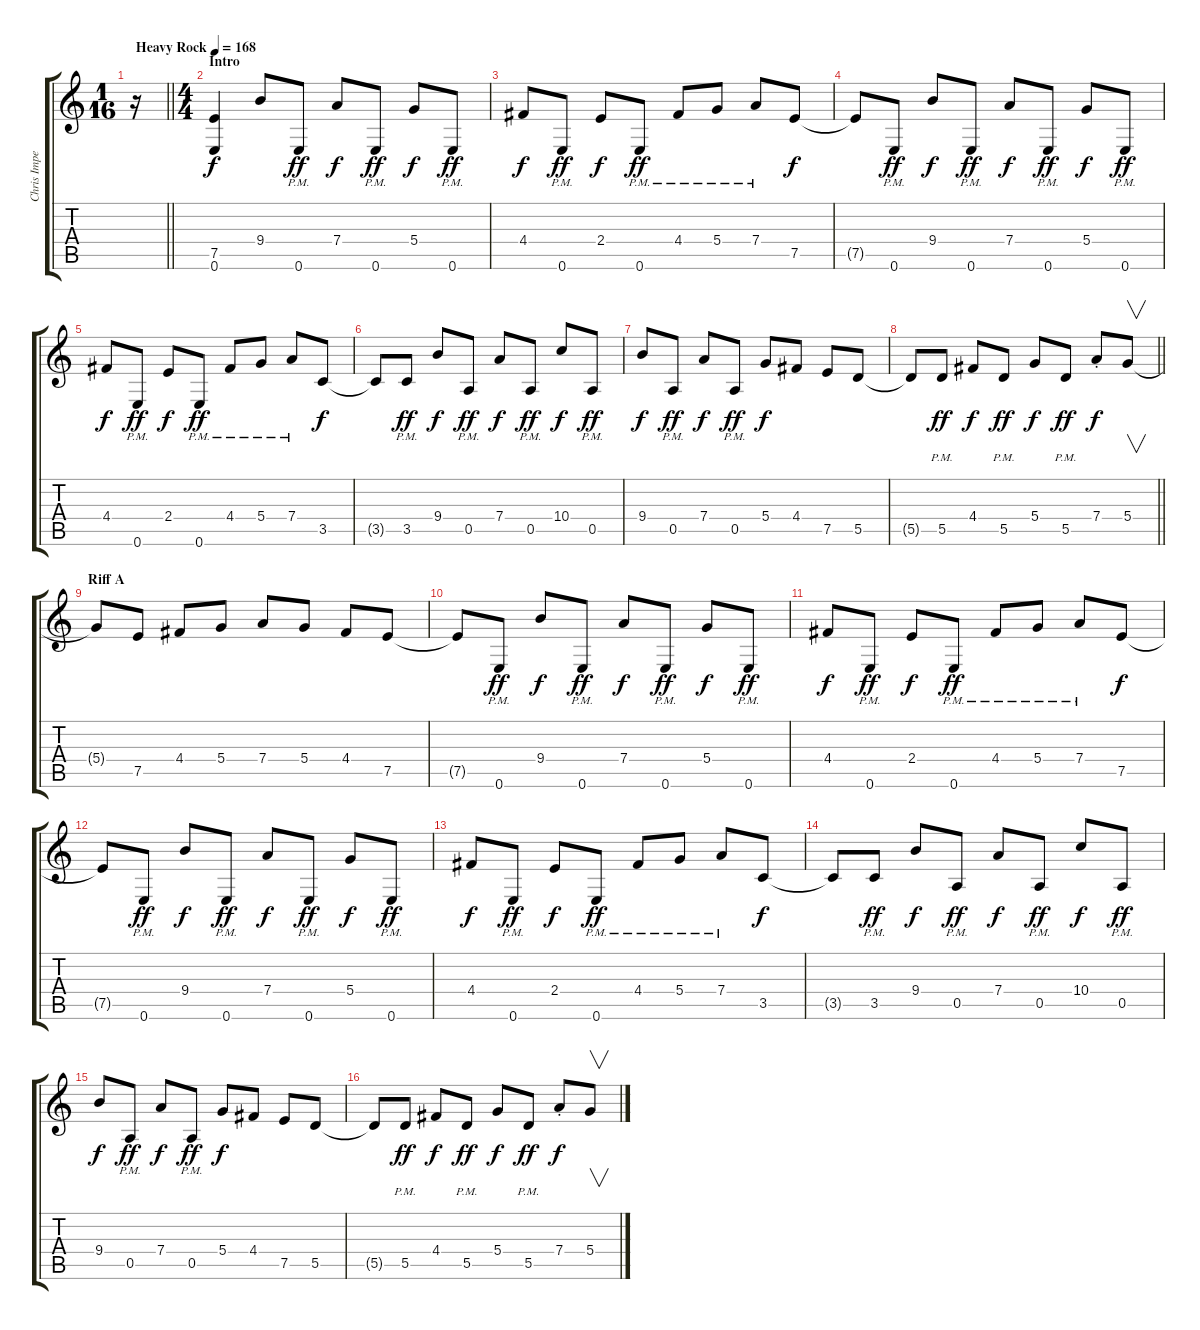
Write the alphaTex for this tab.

\track ("Chris Impellitteri" "Chris Impe") {instrument overdrivenguitar}
\staff {score tabs}
\tuning (E4 B3 G3 D3 A2 E2) {hide}
\ts (1 16)
\tempo (168 "Heavy Rock")
\clef g2
\barLineRight lightlight
\ks c
r.16{dy f instrument overdrivenguitar} |
\ts (4 4)
\section ("" "Intro")
(7.5 0.6).4 9.4.8 0.6{pm}.8{dy ff} 7.4.8{dy f} 0.6{pm}.8{dy ff} 5.4.8{dy f} 0.6{pm}.8{dy ff} |
4.4.8{dy f} 0.6{pm}.8{dy ff} 2.4.8{dy f} 0.6{pm}.8{dy ff} 4.4{pm}.8 5.4{pm}.8 7.4{pm}.8 7.5.8{dy f} |
7.5{t}.8 0.6{pm}.8{dy ff} 9.4.8{dy f} 0.6{pm}.8{dy ff} 7.4.8{dy f} 0.6{pm}.8{dy ff} 5.4.8{dy f} 0.6{pm}.8{dy ff} |
4.4.8{dy f} 0.6{pm}.8{dy ff} 2.4.8{dy f} 0.6{pm}.8{dy ff} 4.4{pm}.8 5.4{pm}.8 7.4{pm}.8 3.5.8{dy f} |
3.5{t}.8 3.5{pm}.8{dy ff} 9.4.8{dy f} 0.5{pm}.8{dy ff} 7.4.8{dy f} 0.5{pm}.8{dy ff} 10.4.8{dy f} 0.5{pm}.8{dy ff} |
9.4.8{dy f} 0.5{pm}.8{dy ff} 7.4.8{dy f} 0.5{pm}.8{dy ff} 5.4.8{dy f} 4.4.8 7.5.8 5.5.8 |
\barLineRight lightlight
5.5{t}.8 5.5{pm}.8{dy ff} 4.4.8{dy f} 5.5{pm}.8{dy ff} 5.4.8{dy f} 5.5{pm}.8{dy ff} 7.4{st}.8{dy f} 5.4.8{v} |
\section ("" "Riff A")
5.4{t}.8 7.5.8 4.4.8 5.4.8 7.4.8 5.4.8 4.4.8 7.5.8 |
7.5{t}.8 0.6{pm}.8{dy ff} 9.4.8{dy f} 0.6{pm}.8{dy ff} 7.4.8{dy f} 0.6{pm}.8{dy ff} 5.4.8{dy f} 0.6{pm}.8{dy ff} |
4.4.8{dy f} 0.6{pm}.8{dy ff} 2.4.8{dy f} 0.6{pm}.8{dy ff} 4.4{pm}.8 5.4{pm}.8 7.4{pm}.8 7.5.8{dy f} |
7.5{t}.8 0.6{pm}.8{dy ff} 9.4.8{dy f} 0.6{pm}.8{dy ff} 7.4.8{dy f} 0.6{pm}.8{dy ff} 5.4.8{dy f} 0.6{pm}.8{dy ff} |
4.4.8{dy f} 0.6{pm}.8{dy ff} 2.4.8{dy f} 0.6{pm}.8{dy ff} 4.4{pm}.8 5.4{pm}.8 7.4{pm}.8 3.5.8{dy f} |
3.5{t}.8 3.5{pm}.8{dy ff} 9.4.8{dy f} 0.5{pm}.8{dy ff} 7.4.8{dy f} 0.5{pm}.8{dy ff} 10.4.8{dy f} 0.5{pm}.8{dy ff} |
9.4.8{dy f} 0.5{pm}.8{dy ff} 7.4.8{dy f} 0.5{pm}.8{dy ff} 5.4.8{dy f} 4.4.8 7.5.8 5.5.8 |
5.5{t}.8 5.5{pm}.8{dy ff} 4.4.8{dy f} 5.5{pm}.8{dy ff} 5.4.8{dy f} 5.5{pm}.8{dy ff} 7.4{st}.8{dy f} 5.4.8{v}
